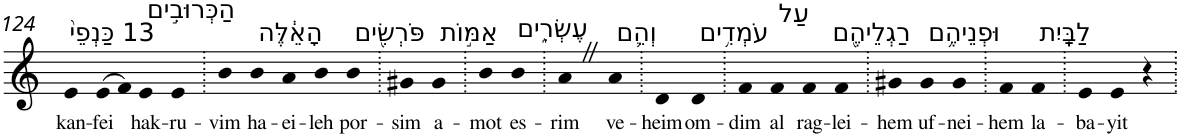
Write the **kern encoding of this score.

**kern	**text
*part1	*part1
*staff1	*staff1
*I"Piano	*
*I'Pno	*
!!LO:PB:g=z
*clefG2	*
*k[]	*
=124	=124
!LO:TX:a:t=13 כַּנְפֵי֙	!
!	!LO:LY:b
4e	kan-
!	!LO:LY:b
(>8e	-fei
8f)	.
!LO:TX:a:t=הַכְּרוּבִ֣ים	!
!	!LO:LY:b
4e	hak-
!	!LO:LY:b
4e	-ru-
=125.	=125.
!	!LO:LY:b
4b	-vim
!LO:TX:a:t=הָאֵ֔לֶּה	!
!	!LO:LY:b
4b	ha-
!	!LO:LY:b
4a	-ei-
!	!LO:LY:b
4b	-leh
!LO:TX:a:t=פֹּרְשִׂ֖ים	!
!	!LO:LY:b
4b	por-
=126.	=126.
!	!LO:LY:b
4g#X	-sim
!LO:TX:a:t=אַמּ֣וֹת	!
!	!LO:LY:b
4g#	a-
=127.	=127.
!	!LO:LY:b
4b	-mot
!LO:TX:a:t=עֶשְׂרִ֑ים	!
!	!LO:LY:b
4b	es-
=128.	=128.
!	!LO:LY:b
4aZ	-rim
!LO:TX:a:t=וְהֵ֛ם	!
!	!LO:LY:b
4a	ve-
=129.	=129.
!	!LO:LY:b
4d	-heim
!LO:TX:a:t=עֹמְדִ֥ים	!
!	!LO:LY:b
4d	om-
=130.	=130.
!	!LO:LY:b
4f	-dim
!LO:TX:a:t=עַל	!
!	!LO:LY:b
4f	al
!LO:TX:a:t=רַגְלֵיהֶ֖ם	!
!	!LO:LY:b
4f	rag-
!	!LO:LY:b
4f	-lei-
=131.	=131.
!	!LO:LY:b
4g#X	-hem
!LO:TX:a:t=וּפְנֵיהֶ֥ם	!
!	!LO:LY:b
4g#	uf-
!	!LO:LY:b
4g#	-nei-
=132.	=132.
!	!LO:LY:b
4f	-hem
!LO:TX:a:t=לַבָּֽיִת	!
!	!LO:LY:b
4f	la-
=133.	=133.
!	!LO:LY:b
4e	-ba-
!	!LO:LY:b
4e	-yit
4r	.
=.	=.
*-	*-
